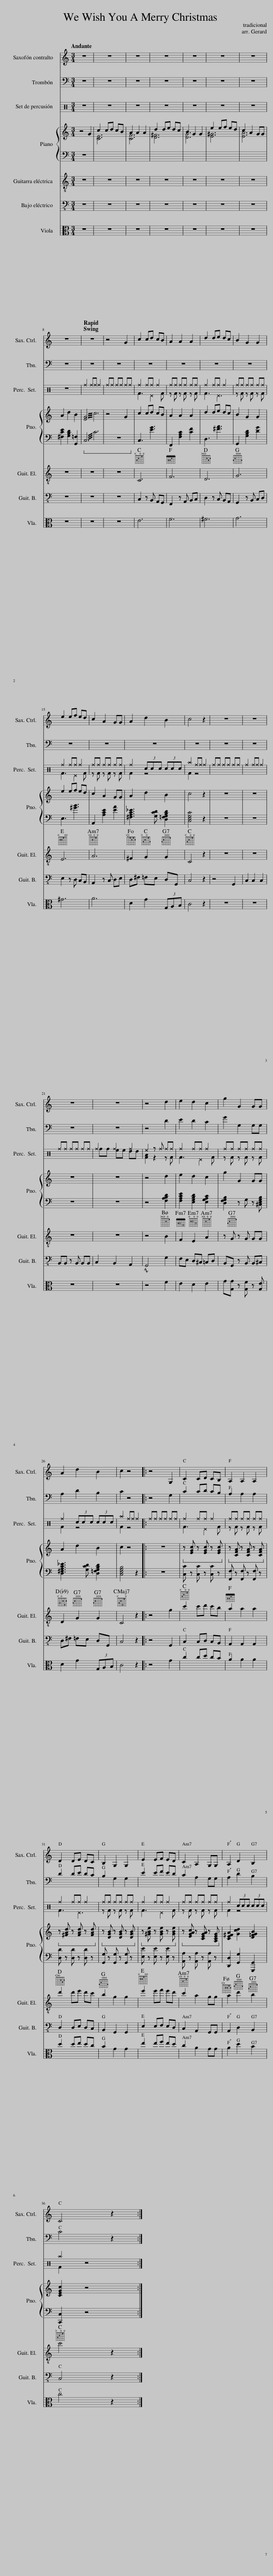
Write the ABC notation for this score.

X:1
%%score 1 2 ( 3 4 ) { 5 | 6 } 7 8 9
L:1/8
Q:1/4=92
M:3/4
I:linebreak $
K:C
V:1 treble transpose=-9
V:2 bass
V:3 perc
K:none
V:4 perc
K:none
V:5 treble
V:6 bass
V:7 treble-8
V:8 bass transpose=-12
V:9 alto
V:1
[K:C] z6 | z6 | z6 | z6 | z6 | %5
 z6 | z6 |$ z6 |[Q:1/4=250] z6 | z4[Q:1/4=200] e2 | %10
 a2 ab a^g | ^f2 f2 f2 | b2 b^c' ba |$ ^g2 e2 e2 | ^c'2 c'd' c'b | %15
 a2 ^f2 ee | ^f2 b2 ^g2 | a4 z2 |$ z6 | z6 | %20
 z6 | z6 | z4 b2 | ^c'2 b2 a2 |$ e'2 e2 ee | %25
 ^f2 b2 ^g2 | a2 z4 |: z4 E2 | A2 AB A^G |$ ^F2 F2 F2 | %30
 B2 B^c BA | ^G2 E2 E2 | ^c2 cd cB | A2 ^F2 EE |$ ^F2 B2 ^G2 | %35
 A4 z2 :| %36
V:2
 z6 | z6 | z6 | z6 | z6 | %5
 z6 | z6 |$ z6 | z6 | z6 | %10
 z6 | z6 | z6 |$ z6 | z6 | %15
 z6 | z6 | z6 |$ z6 | z6 | %20
 z6 | z6 | z4 D2 | E2 D2 C2 |$ G2 G,2 G,G, | %25
 A,2 D2 B,2 | C2 z4 |: z4 G,2 | C2 CD CB, |$ A,2 A,2 A,2 | %30
 D2 DE DC | B,2 G,2 G,2 | E2 EF ED | C2 A,2 G,G, |$ A,2 D2 B,2 | %35
 C4 z2 :| %36
V:3
 z6 | z6 | z6 | z6 | z6 | %5
 z6 | z6 |$ z6 | ^f2 ^f^f ^f2 | ^f^f ^f^f ^f^f | %10
 ^f2 ^f^f ^f2 | ^f^f ^f^f ^f^f | ^f2 ^f^f ^f2 |$ ^f^f ^f^f ^f^f | ^f2 ^f^f ^f2 | %15
 ^f^f ^f^f ^f^f | ^f2 (3ccc (3ccc | ^a2 ^f^f ^f2 |$ ^f^f ^f^f ^f^f | ^f2 ^f^f ^f2 | %20
 ^f^f ^f^f ^f^f | ^f2 ^f2 ^f2 | ^e2 z ^f ^f^f | ^f2 ^f^f ^f2 |$ ^f^f ^f^f ^f^f | %25
 ^f2 (3ccc (3ccc | ^a2 ^f^f ^f2 |: ^f^f ^f^f ^f^f | ^f2 ^f^f ^f2 |$ ^f^f ^f^f ^f^f | %30
 ^f2 ^f^f ^f2 | ^f^f ^f^f ^f^f | ^f2 ^f^f ^f2 | ^f^f ^f^f ^f^f |$ ^f2 (3ccc (3ccc | %35
 ^a2 z4 :| %36
V:4
 x6 | x6 | x6 | x6 | x6 | %5
 x6 | x6 |$ x6 | x6 | x6 | %10
 F3 ^D2 F | z F z F z F | F3 ^D3 |$ z F z F z F | F3 ^D2 F | %15
 z F z F z F | F2 z4 | F2 z4 |$ x6 | x6 | %20
 x6 | ff ee dd | [FA]2 z2 z F | F3 ^D2 F |$ z F z F z F | %25
 F2 z4 | F2 z4 |: x6 | F3 ^D2 F |$ z F z F z F | %30
 F3 ^D3 | z F z F z F | F3 ^D2 F | z F z F z F |$ F2 z4 | %35
 F2 x4 :| %36
V:5
 z4 G2 | c2 cd cB | A2 A2 A2 | d2 de dc | B2 G2 G2 | %5
 e2 ef ed | c2 A2 GG |$ A2 d2 B2 | !///-![EG]3 c3 | z4 G2 | %10
 c2 cd cB | A2 A2 A2 | d2 de dc |$ B2 G2 G2 | e2 ef ed | %15
 c2 A2 GG | A2 d2 B2 | c4 z2 |$ z6 | z6 | %20
 z6 | z6 | z4 d2 | e2 d2 c2 |$ g2 G2 GG | %25
 A2 d2 B2 | c2 z4 |: z6 | z [EGc] z [EGc] z [EGc] |$ z [CFA] z [CFA] z [CFA] | %30
 z [^FAd] z [FAd] z [FAd] | z [DGB] z [DGB] z [DGB] | z [^GBe] z [GBe] z [GBe] | z [EGAc] z [CEGA] z [A,CEG] |$ [CE^FA]2 [Gcd]2 [D=FGB]2 | %35
 [CEGc]2 z4 :| %36
V:6
 z6 |[I:staff -1] [CE]6 | [CF]6 | [D^F]6 | [DG]6 | %5
 [E^G]6 | [EA]6 |$[I:staff +1] [^F,CE]2 [G,B,D]2 [G,,=F,]2 |!ped! !///-!C,3 C3 | z6!ped-up! | %10
 C,3 [EG]3 | F,,2 [F,A,C]2 [CF]2 | D,3 [^FA]3 |$ G,,2 [G,B,D]2 [DG]2 | E,3 [^GB]3 | %15
 A,,2 [A,CE]2 [EA]2 | [^F,A,C_E]3 [G,CD] [D,=F,G,B,D]2 | [C,E,G,C]4 z2 |$ z6 | z6 | %20
 z6 | z6 | z4 [F,A,B,D]2 | [F,A,CE]2 [E,G,B,D]2 [E,G,A,C]2 |$ [D,F,G,B,]2 z G, z [^C,E,G,B,] | %25
 [D,^F,A,C_E]3 [G,CD] [D,=F,G,B,D]2 | [C,E,G,B,]4 z2 |: z6 |!ped! [C,C] z [C,C] z [C,C] z!ped-up! |$!ped! [F,,F,] z [F,,F,] z [F,,F,] z!ped-up! | %30
!ped! [D,D] z [D,D] z [D,D] z!ped-up! |!ped! [G,,G,] z [G,,G,] z [G,,G,] z!ped-up! |!ped! [E,E] z [E,E] z [E,E] z!ped-up! |!ped! [A,,A,] z [A,,A,] z [A,,A,] z!ped-up! |$ [D,,D,]2 [G,,G,]2 [G,,,G,,]2 | %35
 [C,,C,]2 z4 :| %36
V:7
 z6 | z6 | z6 | z6 | z6 | %5
 z6 | z6 |$ z6 | z6 | z6 | %10
 C6 | F6 | D6 |$ G6 | E6 | %15
 A6 | ^F2 G2 G2 | C4 z2 |$ z6 | z6 | %20
 z6 | z6 | z4 B2 | F2 E2 A2 |$ z G z G GG | %25
 D2 G2 G2 | C4 z2 |: z4 g2 | c'2 c'd' c'b |$ a2 a2 a2 | %30
 d'2 d'e' d'c' | b2 g2 g2 | e'2 e'f' e'd' | c'2 a2 gg |$ a2 d'2 b2 | %35
 c'4 z2 :| %36
V:8
 z6 | z6 | z6 | z6 | z6 | %5
 z6 | z6 |$ z6 | z6 | z6 | %10
 C,2 z B,, A,,G,, | F,,2 z A,, B,,C, | D,2 z C, B,,A,, |$ G,,2 z B,, C,D, | E,2 z D, C,B,, | %15
 A,,2 z C, D,E, | D,^F, =F,E, D,G,, | C,4 z2 |$ z4 G,,2 | C,2 C,2 C,2 | %20
 B,,B,, z B,, B,,B,, | C,2 B,,2 A,,2 | G,,4 G,2 | F,E, D,^C, =C,D, |$ B,,G,, z B,, B,,^C, | %25
 D,^F, =F,E, D,G,, | C,4 z2 |: z4 G,,2 | C,2 C,D, C,B,, |$ A,,2 A,,2 A,,2 | %30
 D,2 D,E, D,C, | B,,2 G,,2 G,,2 | E,2 E,F, E,D, | C,2 A,,2 G,,G,, |$ A,,2 D,2 B,,2 | %35
 C,4 z2 :| %36
V:9
 z6 | z6 | z6 | z6 | z6 | %5
 z6 | z6 |$ z6 | z6 | z6 | %10
 E6 | F6 | ^F6 |$ G6 | ^G6 | %15
 A6 | D2 G2 (3G,A,B, | C4 z2 |$ z6 | z6 | %20
 z6 | z6 | z4 F2 | E2 D2 E2 |$ G[G,G] z [G,F] z [G,E] | %25
 D2 G2 (3G,A,B, | C4 z2 |: z4 G2 | c2 cd cB |$ A2 A2 A2 | %30
 d2 de dc | B2 G2 G2 | e2 ef ed | c2 A2 GG |$ A2 d2 B2 | %35
 c4 z2 :| %36
